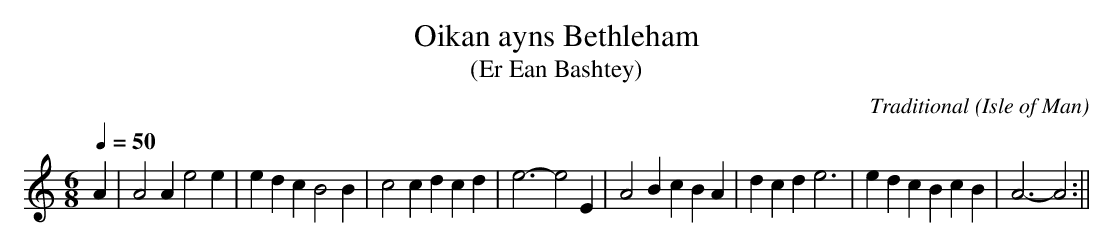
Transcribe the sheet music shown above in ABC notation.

X:1
T:Oikan ayns Bethleham
T:(Er Ean Bashtey)
C:Traditional
O:Isle of Man
M:6/8
L:1/4
Q:50
K:C
A|A2A e2e|edc B2B|c2c dcd|e3-e2 E|A2B cBA|dcd e3|edc BcB|A3-A2:||
